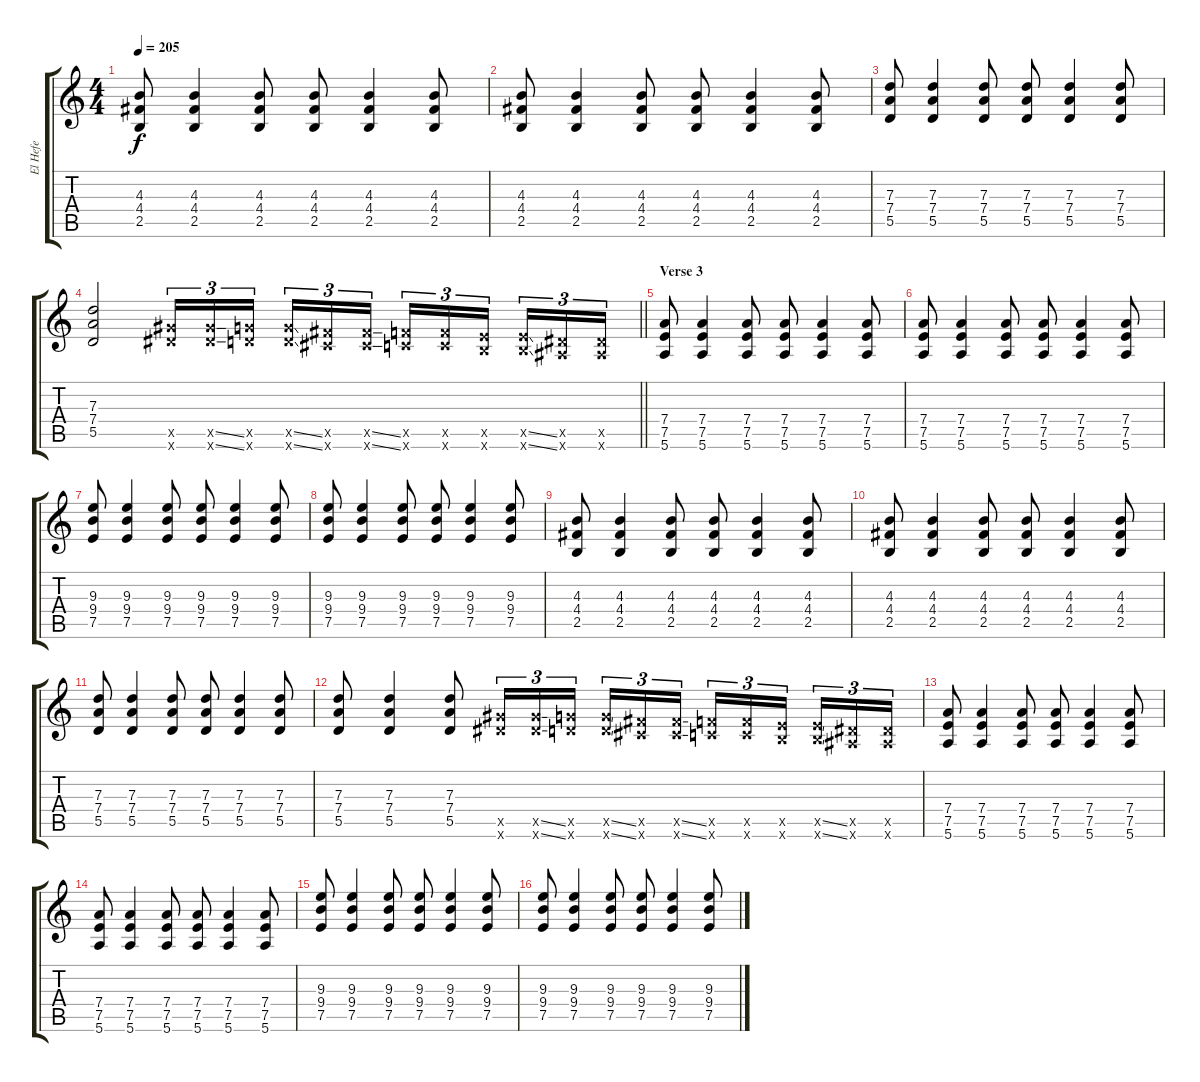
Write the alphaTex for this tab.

\track ("El Hefe" "El Hefe") {instrument overdrivenguitar}
\staff {score tabs}
\tuning (E4 B3 G3 D3 A2 E2) {hide}
\ts (4 4)
\tempo 205
\clef g2
\ks c
(4.3 4.4 2.5).8{dy f} (4.3 4.4 2.5).4 (4.3 4.4 2.5).8 (4.3 4.4 2.5).8 (4.3 4.4 2.5).4 (4.3 4.4 2.5).8 |
(4.3 4.4 2.5).8 (4.3 4.4 2.5).4 (4.3 4.4 2.5).8 (4.3 4.4 2.5).8 (4.3 4.4 2.5).4 (4.3 4.4 2.5).8 |
(7.3 7.4 5.5).8 (7.3 7.4 5.5).4 (7.3 7.4 5.5).8 (7.3 7.4 5.5).8 (7.3 7.4 5.5).4 (7.3 7.4 5.5).8 |
\barLineRight lightlight
(7.3 7.4 5.5).2 (11.5{x} 11.6{x}).16{tu (3 2)} (11.5{ss x} 11.6{ss x}).16{tu (3 2)} (10.5{x} 10.6{x}).16{tu (3 2) beam splitsecondary} (10.5{ss x} 10.6{ss x}).16{tu (3 2)} (9.5{x} 9.6{x}).16{tu (3 2)} (9.5{ss x} 9.6{ss x}).16{tu (3 2)} (8.5{x} 8.6{x}).16{tu (3 2)} (8.5{x} 8.6{x}).16{tu (3 2)} (7.5{x} 7.6{x}).16{tu (3 2) beam splitsecondary} (7.5{ss x} 7.6{ss x}).16{tu (3 2)} (6.5{x} 6.6{x}).16{tu (3 2)} (6.5{x} 6.6{x}).16{tu (3 2)} |
\section ("" "Verse 3")
(7.4 7.5 5.6).8 (7.4 7.5 5.6).4 (7.4 7.5 5.6).8 (7.4 7.5 5.6).8 (7.4 7.5 5.6).4 (7.4 7.5 5.6).8 |
(7.4 7.5 5.6).8 (7.4 7.5 5.6).4 (7.4 7.5 5.6).8 (7.4 7.5 5.6).8 (7.4 7.5 5.6).4 (7.4 7.5 5.6).8 |
(9.3 9.4 7.5).8 (9.3 9.4 7.5).4 (9.3 9.4 7.5).8 (9.3 9.4 7.5).8 (9.3 9.4 7.5).4 (9.3 9.4 7.5).8 |
(9.3 9.4 7.5).8 (9.3 9.4 7.5).4 (9.3 9.4 7.5).8 (9.3 9.4 7.5).8 (9.3 9.4 7.5).4 (9.3 9.4 7.5).8 |
(4.3 4.4 2.5).8 (4.3 4.4 2.5).4 (4.3 4.4 2.5).8 (4.3 4.4 2.5).8 (4.3 4.4 2.5).4 (4.3 4.4 2.5).8 |
(4.3 4.4 2.5).8 (4.3 4.4 2.5).4 (4.3 4.4 2.5).8 (4.3 4.4 2.5).8 (4.3 4.4 2.5).4 (4.3 4.4 2.5).8 |
(7.3 7.4 5.5).8 (7.3 7.4 5.5).4 (7.3 7.4 5.5).8 (7.3 7.4 5.5).8 (7.3 7.4 5.5).4 (7.3 7.4 5.5).8 |
(7.3 7.4 5.5).8 (7.3 7.4 5.5).4 (7.3 7.4 5.5).8 (11.5{x} 11.6{x}).16{tu (3 2)} (11.5{ss x} 11.6{ss x}).16{tu (3 2)} (10.5{x} 10.6{x}).16{tu (3 2) beam splitsecondary} (10.5{ss x} 10.6{ss x}).16{tu (3 2)} (9.5{x} 9.6{x}).16{tu (3 2)} (9.5{ss x} 9.6{ss x}).16{tu (3 2)} (8.5{x} 8.6{x}).16{tu (3 2)} (8.5{x} 8.6{x}).16{tu (3 2)} (7.5{x} 7.6{x}).16{tu (3 2) beam splitsecondary} (7.5{ss x} 7.6{ss x}).16{tu (3 2)} (6.5{x} 6.6{x}).16{tu (3 2)} (6.5{x} 6.6{x}).16{tu (3 2)} |
(7.4 7.5 5.6).8 (7.4 7.5 5.6).4 (7.4 7.5 5.6).8 (7.4 7.5 5.6).8 (7.4 7.5 5.6).4 (7.4 7.5 5.6).8 |
(7.4 7.5 5.6).8 (7.4 7.5 5.6).4 (7.4 7.5 5.6).8 (7.4 7.5 5.6).8 (7.4 7.5 5.6).4 (7.4 7.5 5.6).8 |
(9.3 9.4 7.5).8 (9.3 9.4 7.5).4 (9.3 9.4 7.5).8 (9.3 9.4 7.5).8 (9.3 9.4 7.5).4 (9.3 9.4 7.5).8 |
(9.3 9.4 7.5).8 (9.3 9.4 7.5).4 (9.3 9.4 7.5).8 (9.3 9.4 7.5).8 (9.3 9.4 7.5).4 (9.3 9.4 7.5).8
